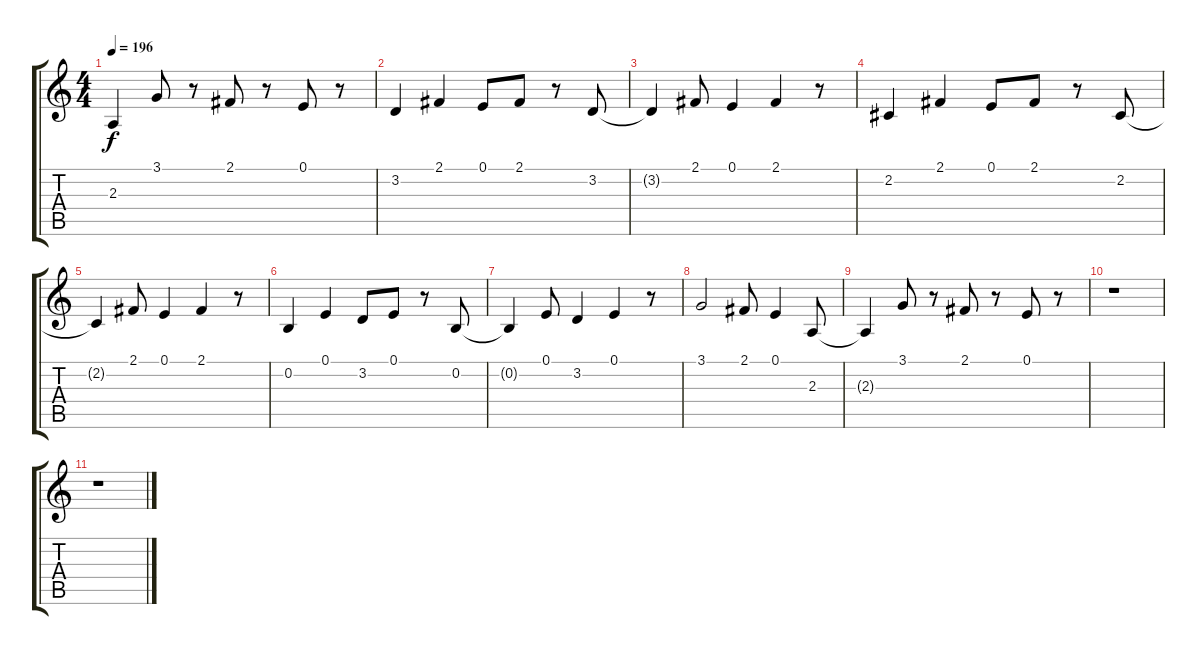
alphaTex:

\track "" {instrument trumpet}
\staff {score tabs}
\tuning (E4 B3 G3 D3 A2 E2) {hide}
\ts (4 4)
\tempo 196
\clef g2
\ks c
2.3{t}.4{dy f} 3.1.8 r.8 2.1.8 r.8 0.1.8 r.8 |
3.2.4 2.1.4 0.1.8 2.1.8 r.8 3.2.8 |
3.2{t}.4 2.1.8 0.1.4 2.1.4 r.8 |
2.2.4 2.1.4 0.1.8 2.1.8 r.8 2.2.8 |
2.2{t}.4 2.1.8 0.1.4 2.1.4 r.8 |
0.2.4 0.1.4 3.2.8 0.1.8 r.8 0.2.8 |
0.2{t}.4 0.1.8 3.2.4 0.1.4 r.8 |
3.1.2 2.1.8 0.1.4 2.3.8 |
2.3{t}.4 3.1.8 r.8 2.1.8 r.8 0.1.8 r.8 |
r.1 |
r.1
